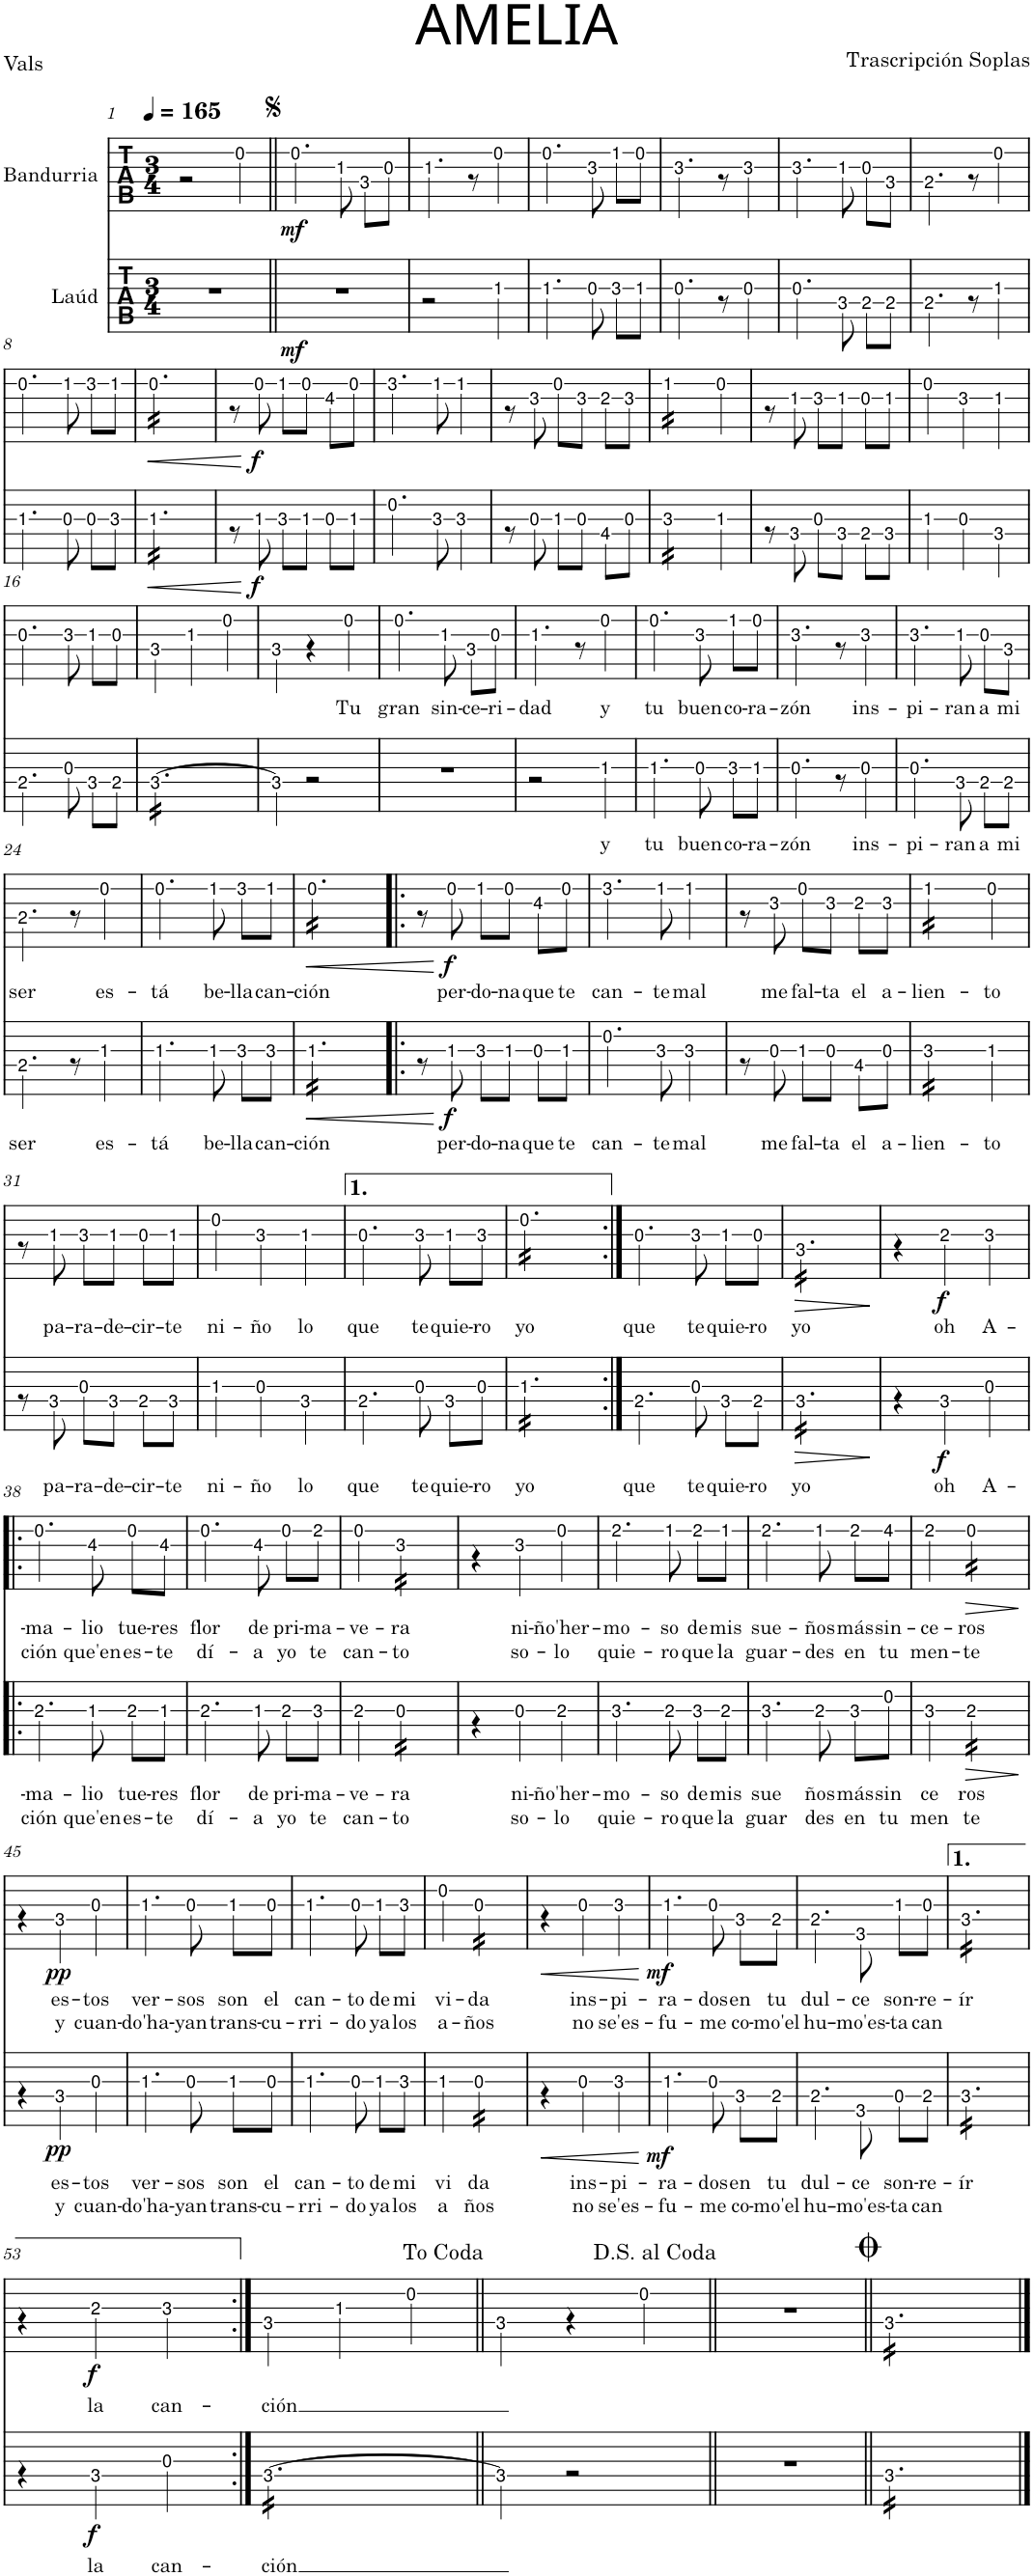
**kern	**dynam	**kern	**text	**text	**dynam	**kern	**text	**text	**dynam
*part3	*part3	*part2	*part2	*part2	*part2	*part1	*part1	*part1	*part1
*staff3	*staff3	*staff2	*staff2	*staff2	*staff2	*staff1	*staff1	*staff1	*staff1
*I"Guitarra clásica	*	*I"Laúd	*	*	*	*I"Bandurria	*	*	*
*stria6	*	*stria6	*	*	*	*stria6	*	*	*
*	*	*	*	*	*	*	*	*	*
*k[b-]	*	*k[b-]	*	*	*	*k[b-]	*	*	*
*M3/4	*	*M3/4	*	*	*	*M3/4	*	*	*
*MM165	*	*MM165	*	*	*	*MM165	*	*	*
=1	=1	=1	=1	=1	=1	=1	=1	=1	=1
4r	.	2.r	.	.	.	2r	.	.	.
4r	.	.	.	.	.	.	.	.	.
4r	.	.	.	.	.	4ee\	.	.	.
=2||	=2||	=2||	=2||	=2||	=2||	=2||	=2||	=2||	=2||
!	!LO:DY:b	!	!	!	!LO:DY:b	!	!	!	!LO:DY:b
4E	mf	2.r	.	.	mf	4.ee\	.	.	mf
4E 4A 4c	.	.	.	.	.	.	.	.	.
.	.	.	.	.	.	8cc\	.	.	.
4E 4A 4c	.	.	.	.	.	8a\L	.	.	.
.	.	.	.	.	.	8b\J	.	.	.
=3	=3	=3	=3	=3	=3	=3	=3	=3	=3
4AA	.	2r	.	.	.	4.cc\	.	.	.
4E 4A 4c	.	.	.	.	.	.	.	.	.
.	.	.	.	.	.	8r	.	.	.
4E 4A 4c	.	4c\	.	.	.	4ee\	.	.	.
=4	=4	=4	=4	=4	=4	=4	=4	=4	=4
4E	.	4.c\	.	.	.	4.ee\	.	.	.
4E 4A 4c	.	.	.	.	.	.	.	.	.
.	.	8B\	.	.	.	8dd\	.	.	.
4E 4A 4c	.	8d\L	.	.	.	8ff\L	.	.	.
.	.	8c\J	.	.	.	8ee\J	.	.	.
=5	=5	=5	=5	=5	=5	=5	=5	=5	=5
4C-	.	4.B\	.	.	.	4.dd\	.	.	.
4BB 4D 4A- 4B	.	.	.	.	.	.	.	.	.
.	.	8r	.	.	.	8r	.	.	.
4BB 4D 4A- 4B	.	4B\	.	.	.	4dd\	.	.	.
=6	=6	=6	=6	=6	=6	=6	=6	=6	=6
4E	.	4.B\	.	.	.	4.dd\	.	.	.
4D 4A- 4B	.	.	.	.	.	.	.	.	.
.	.	8A\	.	.	.	8cc\	.	.	.
4D 4A- 4B	.	8A-\L	.	.	.	8b\L	.	.	.
.	.	8A-\J	.	.	.	8a\J	.	.	.
=7	=7	=7	=7	=7	=7	=7	=7	=7	=7
4C-	.	4.A-\	.	.	.	4.a-\	.	.	.
4BB 4D 4A- 4B	.	.	.	.	.	.	.	.	.
.	.	8r	.	.	.	8r	.	.	.
4BB 4D 4A- 4B	.	4c\	.	.	.	4ee\	.	.	.
!!LO:LB:g=z
=8	=8	=8	=8	=8	=8	=8	=8	=8	=8
4E	.	4.c\	.	.	.	4.ee\	.	.	.
4D 4A- 4B	.	.	.	.	.	.	.	.	.
.	.	8c-\	.	.	.	8ff\	.	.	.
4D 4A- 4B	.	8c-\L	.	.	.	8gg\L	.	.	.
.	.	8d\J	.	.	.	8ff\J	.	.	.
=9	=9	=9	=9	=9	=9	=9	=9	=9	=9
!	!	!	!	!	!LO:HP:b	!	!	!	!LO:HP:b
4E	.	2.c\	.	.	<	2.ee\	.	.	<
4E 4A 4c	.	.	.	.	.	.	.	.	.
4E 4A 4c	.	.	.	.	.	.	.	.	.
=10	=10	=10	=10	=10	=10	=10	=10	=10	=10
4AA	.	8r	.	.	.	8r	.	.	.
!	!	!	!	!	!LO:DY:n=1:b	!	!	!	!LO:DY:n=1:b
.	.	8c\	.	.	[ f	8ee\	.	.	[ f
4E 4G 4c#	.	8d\L	.	.	.	8ff\L	.	.	.
.	.	8c\J	.	.	.	8ee\J	.	.	.
4E 4G 4c#	.	8c-\L	.	.	.	8ee-\L	.	.	.
.	.	8c\J	.	.	.	8ee\J	.	.	.
=11	=11	=11	=11	=11	=11	=11	=11	=11	=11
4D	.	4.e\	.	.	.	4.gg\	.	.	.
4F 4A 4d	.	.	.	.	.	.	.	.	.
.	.	8d\	.	.	.	8ff\	.	.	.
4F 4A 4d	.	4d\	.	.	.	4ff\	.	.	.
=12	=12	=12	=12	=12	=12	=12	=12	=12	=12
4G	.	8r	.	.	.	8r	.	.	.
.	.	8c-\	.	.	.	8dd\	.	.	.
4D 4G 4B	.	8c\L	.	.	.	8ee\L	.	.	.
.	.	8c-\J	.	.	.	8dd\J	.	.	.
4D 4G 4B	.	8B-\L	.	.	.	8cc#\L	.	.	.
.	.	8c-\J	.	.	.	8dd\J	.	.	.
=13	=13	=13	=13	=13	=13	=13	=13	=13	=13
4C	.	2d\	.	.	.	2ff\	.	.	.
4E 4G 4c	.	.	.	.	.	.	.	.	.
4E 4G 4c	.	4c\	.	.	.	4ee\	.	.	.
=14	=14	=14	=14	=14	=14	=14	=14	=14	=14
4E	.	8r	.	.	.	8r	.	.	.
.	.	8A\	.	.	.	8cc\	.	.	.
4E 4A 4c	.	8B\L	.	.	.	8dd\L	.	.	.
.	.	8A\J	.	.	.	8cc\J	.	.	.
4E 4A 4c	.	8A-\L	.	.	.	8b\L	.	.	.
.	.	8A\J	.	.	.	8cc\J	.	.	.
=15	=15	=15	=15	=15	=15	=15	=15	=15	=15
4C-	.	4c\	.	.	.	4ee\	.	.	.
4D 4G# 4c-	.	4c-\	.	.	.	4dd\	.	.	.
4D 4G# 4c-	.	4A\	.	.	.	4cc\	.	.	.
!!LO:LB:g=z
=16	=16	=16	=16	=16	=16	=16	=16	=16	=16
4E	.	4.A-\	.	.	.	4.b\	.	.	.
4D 4G# 4c-	.	.	.	.	.	.	.	.	.
.	.	8B\	.	.	.	8dd\	.	.	.
4D 4G# 4c-	.	8A\L	.	.	.	8cc\L	.	.	.
.	.	8A-\J	.	.	.	8cc-\J	.	.	.
=17	=17	=17	=17	=17	=17	=17	=17	=17	=17
4E	.	[2.A\	.	.	.	4a\	.	.	.
4E 4A 4c	.	.	.	.	.	4cc\	.	.	.
4E 4A 4c	.	.	.	.	.	4ee\	.	.	.
=18	=18	=18	=18	=18	=18	=18	=18	=18	=18
4E 4A 4c	.	4A\]	.	.	.	4a\	.	.	.
4r	.	2r	.	.	.	4r	.	.	.
!	!	!	!	!	!	!	!LO:LY:b	!	!
4r	.	.	.	.	.	4ee\	Tu	.	.
=19	=19	=19	=19	=19	=19	=19	=19	=19	=19
!	!	!	!	!	!	!	!LO:LY:b	!	!
4E	.	2.r	.	.	.	4.ee\	gran	.	.
4E 4A 4c	.	.	.	.	.	.	.	.	.
!	!	!	!	!	!	!	!LO:LY:b	!	!
.	.	.	.	.	.	8cc\	sin-	.	.
!	!	!	!	!	!	!	!LO:LY:b	!	!
4E 4A 4c	.	.	.	.	.	8a\L	-ce-	.	.
!	!	!	!	!	!	!	!LO:LY:b	!	!
.	.	.	.	.	.	8b\J	-ri-	.	.
=20	=20	=20	=20	=20	=20	=20	=20	=20	=20
!	!	!	!	!	!	!	!LO:LY:b	!	!
4AA	.	2r	.	.	.	4.cc\	-dad	.	.
4E 4A 4c	.	.	.	.	.	.	.	.	.
.	.	.	.	.	.	8r	.	.	.
!	!	!	!LO:LY:b	!	!	!	!LO:LY:b	!	!
4E 4A 4c	.	4c\	y	.	.	4ee\	y	.	.
=21	=21	=21	=21	=21	=21	=21	=21	=21	=21
!	!	!	!LO:LY:b	!	!	!	!LO:LY:b	!	!
4E	.	4.c\	tu	.	.	4.ee\	tu	.	.
4E 4A 4c	.	.	.	.	.	.	.	.	.
!	!	!	!LO:LY:b	!	!	!	!LO:LY:b	!	!
.	.	8B\	buen	.	.	8dd\	buen	.	.
!	!	!	!LO:LY:b	!	!	!	!LO:LY:b	!	!
4E 4A 4c	.	8d\L	co-	.	.	8ff\L	co-	.	.
!	!	!	!LO:LY:b	!	!	!	!LO:LY:b	!	!
.	.	8c\J	-ra-	.	.	8ee\J	-ra-	.	.
=22	=22	=22	=22	=22	=22	=22	=22	=22	=22
!	!	!	!LO:LY:b	!	!	!	!LO:LY:b	!	!
4C-	.	4.B\	-zón	.	.	4.dd\	-zón	.	.
4BB 4D 4A- 4B	.	.	.	.	.	.	.	.	.
.	.	8r	.	.	.	8r	.	.	.
!	!	!	!LO:LY:b	!	!	!	!LO:LY:b	!	!
4BB 4D 4A- 4B	.	4B\	ins-	.	.	4dd\	ins-	.	.
=23	=23	=23	=23	=23	=23	=23	=23	=23	=23
!	!	!	!LO:LY:b	!	!	!	!LO:LY:b	!	!
4E	.	4.B\	-pi-	.	.	4.dd\	-pi-	.	.
4BB 4D 4A- 4B	.	.	.	.	.	.	.	.	.
!	!	!	!LO:LY:b	!	!	!	!LO:LY:b	!	!
.	.	8A\	-ran	.	.	8cc\	-ran	.	.
!	!	!	!LO:LY:b	!	!	!	!LO:LY:b	!	!
4BB 4D 4A- 4B	.	8A-\L	a	.	.	8b\L	a	.	.
!	!	!	!LO:LY:b	!	!	!	!LO:LY:b	!	!
.	.	8A-\J	mi	.	.	8a\J	mi	.	.
!!LO:LB:g=z
=24	=24	=24	=24	=24	=24	=24	=24	=24	=24
!	!	!	!LO:LY:b	!	!	!	!LO:LY:b	!	!
4C-	.	4.A-\	ser	.	.	4.a-\	ser	.	.
4BB 4D 4A- 4B	.	.	.	.	.	.	.	.	.
.	.	8r	.	.	.	8r	.	.	.
!	!	!	!LO:LY:b	!	!	!	!LO:LY:b	!	!
4BB 4D 4A- 4B	.	4c\	es-	.	.	4ee\	es-	.	.
=25	=25	=25	=25	=25	=25	=25	=25	=25	=25
!	!	!	!LO:LY:b	!	!	!	!LO:LY:b	!	!
4E	.	4.c\	-tá	.	.	4.ee\	-tá	.	.
4BB 4D 4A- 4B	.	.	.	.	.	.	.	.	.
!	!	!	!LO:LY:b	!	!	!	!LO:LY:b	!	!
.	.	8c\	be-	.	.	8ff\	be-	.	.
!	!	!	!LO:LY:b	!	!	!	!LO:LY:b	!	!
4BB 4D 4A- 4B	.	8d\L	-lla	.	.	8gg\L	-lla	.	.
!	!	!	!LO:LY:b	!	!	!	!LO:LY:b	!	!
.	.	8d\J	can-	.	.	8ff\J	can-	.	.
=26	=26	=26	=26	=26	=26	=26	=26	=26	=26
!	!	!	!LO:LY:b	!	!LO:HP:b	!	!LO:LY:b	!	!LO:HP:b
4E	.	2.c\	-ción	.	<	2.ee\	-ción	.	<
4E 4A 4c	.	.	.	.	.	.	.	.	.
4E 4A 4c	.	.	.	.	.	.	.	.	.
=27!|:	=27!|:	=27!|:	=27!|:	=27!|:	=27!|:	=27!|:	=27!|:	=27!|:	=27!|:
4AA	.	8r	.	.	.	8r	.	.	.
!	!	!	!LO:LY:b	!	!LO:DY:n=1:b	!	!LO:LY:b	!	!LO:DY:n=1:b
.	.	8c\	per-	.	[ f	8ee\	per-	.	[ f
!	!	!	!LO:LY:b	!	!	!	!LO:LY:b	!	!
4E 4G 4c#	.	8d\L	-do-	.	.	8ff\L	-do-	.	.
!	!	!	!LO:LY:b	!	!	!	!LO:LY:b	!	!
.	.	8c\J	-na	.	.	8ee\J	-na	.	.
!	!	!	!LO:LY:b	!	!	!	!LO:LY:b	!	!
4E 4G 4c#	.	8c-\L	que	.	.	8ee-\L	que	.	.
!	!	!	!LO:LY:b	!	!	!	!LO:LY:b	!	!
.	.	8c\J	te	.	.	8ee\J	te	.	.
=28	=28	=28	=28	=28	=28	=28	=28	=28	=28
!	!	!	!LO:LY:b	!	!	!	!LO:LY:b	!	!
4D	.	4.e\	can-	.	.	4.gg\	can-	.	.
4F 4A 4d	.	.	.	.	.	.	.	.	.
!	!	!	!LO:LY:b	!	!	!	!LO:LY:b	!	!
.	.	8d\	-te	.	.	8ff\	-te	.	.
!	!	!	!LO:LY:b	!	!	!	!LO:LY:b	!	!
4F 4A 4d	.	4d\	mal	.	.	4ff\	mal	.	.
=29	=29	=29	=29	=29	=29	=29	=29	=29	=29
4G	.	8r	.	.	.	8r	.	.	.
!	!	!	!LO:LY:b	!	!	!	!LO:LY:b	!	!
.	.	8c-\	me	.	.	8dd\	me	.	.
!	!	!	!LO:LY:b	!	!	!	!LO:LY:b	!	!
4D 4G 4B	.	8c\L	fal-	.	.	8ee\L	fal-	.	.
!	!	!	!LO:LY:b	!	!	!	!LO:LY:b	!	!
.	.	8c-\J	-ta	.	.	8dd\J	-ta	.	.
!	!	!	!LO:LY:b	!	!	!	!LO:LY:b	!	!
4D 4G 4B	.	8B-\L	el	.	.	8cc#\L	el	.	.
!	!	!	!LO:LY:b	!	!	!	!LO:LY:b	!	!
.	.	8c-\J	a-	.	.	8dd\J	a-	.	.
=30	=30	=30	=30	=30	=30	=30	=30	=30	=30
!	!	!	!LO:LY:b	!	!	!	!LO:LY:b	!	!
4C	.	2d\	-lien-	.	.	2ff\	-lien-	.	.
4E 4G 4c	.	.	.	.	.	.	.	.	.
!	!	!	!LO:LY:b	!	!	!	!LO:LY:b	!	!
4E 4G 4c	.	4c\	-to	.	.	4ee\	-to	.	.
!!LO:LB:g=z
=31	=31	=31	=31	=31	=31	=31	=31	=31	=31
4E	.	8r	.	.	.	8r	.	.	.
!	!	!	!LO:LY:b	!	!	!	!LO:LY:b	!	!
.	.	8A\	pa-	.	.	8cc\	pa-	.	.
!	!	!	!LO:LY:b	!	!	!	!LO:LY:b	!	!
4E 4A 4c	.	8B\L	-ra-	.	.	8dd\L	-ra-	.	.
!	!	!	!LO:LY:b	!	!	!	!LO:LY:b	!	!
.	.	8A\J	-de-	.	.	8cc\J	-de-	.	.
!	!	!	!LO:LY:b	!	!	!	!LO:LY:b	!	!
4E 4A 4c	.	8A-\L	-cir-	.	.	8b\L	-cir-	.	.
!	!	!	!LO:LY:b	!	!	!	!LO:LY:b	!	!
.	.	8A\J	-te	.	.	8cc\J	-te	.	.
=32	=32	=32	=32	=32	=32	=32	=32	=32	=32
!	!	!	!LO:LY:b	!	!	!	!LO:LY:b	!	!
4C-	.	4c\	ni-	.	.	4ee\	ni-	.	.
!	!	!	!LO:LY:b	!	!	!	!LO:LY:b	!	!
4D 4G# 4c-	.	4c-\	-ño	.	.	4dd\	-ño	.	.
!	!	!	!LO:LY:b	!	!	!	!LO:LY:b	!	!
4D 4G# 4c-	.	4A\	lo	.	.	4cc\	lo	.	.
=33	=33	=33	=33	=33	=33	=33	=33	=33	=33
!	!	!	!LO:LY:b	!	!	!	!LO:LY:b	!	!
4E	.	4.A-\	que	.	.	4.b\	que	.	.
4D 4G# 4c-	.	.	.	.	.	.	.	.	.
!	!	!	!LO:LY:b	!	!	!	!LO:LY:b	!	!
.	.	8B\	te	.	.	8dd\	te	.	.
!	!	!	!LO:LY:b	!	!	!	!LO:LY:b	!	!
4D 4G# 4c-	.	8A\L	quie-	.	.	8cc\L	quie-	.	.
!	!	!	!LO:LY:b	!	!	!	!LO:LY:b	!	!
.	.	8B\J	-ro	.	.	8dd\J	-ro	.	.
=34	=34	=34	=34	=34	=34	=34	=34	=34	=34
!	!	!	!LO:LY:b	!	!	!	!LO:LY:b	!	!
4E	.	2.c\	yo	.	.	2.ee\	yo	.	.
4E 4A 4c	.	.	.	.	.	.	.	.	.
4E 4A 4c	.	.	.	.	.	.	.	.	.
=35:|!	=35:|!	=35:|!	=35:|!	=35:|!	=35:|!	=35:|!	=35:|!	=35:|!	=35:|!
!	!	!	!LO:LY:b	!	!	!	!LO:LY:b	!	!
4E	.	4.A-\	que	.	.	4.b\	que	.	.
4D 4G# 4c-	.	.	.	.	.	.	.	.	.
!	!	!	!LO:LY:b	!	!	!	!LO:LY:b	!	!
.	.	8B\	te	.	.	8dd\	te	.	.
!	!	!	!LO:LY:b	!	!	!	!LO:LY:b	!	!
4D 4G# 4c-	.	8A\L	quie-	.	.	8cc\L	quie-	.	.
!	!	!	!LO:LY:b	!	!	!	!LO:LY:b	!	!
.	.	8A-\J	-ro	.	.	8cc-\J	-ro	.	.
=36	=36	=36	=36	=36	=36	=36	=36	=36	=36
!	!	!	!LO:LY:b	!	!LO:HP:b	!	!LO:LY:b	!	!LO:HP:b
4E	.	2.A\	yo	.	>	2.a\	yo	.	>
4E 4A 4c#	.	.	.	.	.	.	.	.	.
4E 4A 4c#	.	.	.	.	.	.	.	.	.
.	.	.	.	.	]	.	.	.	]
=37	=37	=37	=37	=37	=37	=37	=37	=37	=37
4E 4A 4c#	.	4r	.	.	.	4r	.	.	.
!	!	!	!LO:LY:b	!	!LO:DY:b	!	!LO:LY:b	!	!LO:DY:b
4r	.	4A\	oh	.	f	4cc#\	oh	.	f
!	!	!	!LO:LY:b	!	!	!	!LO:LY:b	!	!
4r	.	4B\	A-	.	.	4dd\	A-	.	.
!!LO:LB:g=z
=38!|:	=38!|:	=38!|:	=38!|:	=38!|:	=38!|:	=38!|:	=38!|:	=38!|:	=38!|:
!	!	!	!LO:LY:b	!LO:LY:b	!	!	!LO:LY:b	!LO:LY:b	!
4AA	.	4.c#\	-ma-	ción	.	4.ee\	-ma-	ción	.
4E 4A 4c#	.	.	.	.	.	.	.	.	.
!	!	!	!LO:LY:b	!LO:LY:b	!	!	!LO:LY:b	!LO:LY:b	!
.	.	8c\	-lio	que'en	.	8ee-\	-lio	que'en	.
!	!	!	!LO:LY:b	!LO:LY:b	!	!	!LO:LY:b	!LO:LY:b	!
4E 4A 4c#	.	8c#\L	tue-	es-	.	8ee\L	tue-	es-	.
!	!	!	!LO:LY:b	!LO:LY:b	!	!	!LO:LY:b	!LO:LY:b	!
.	.	8c\J	-res	-te	.	8ee-\J	-res	-te	.
=39	=39	=39	=39	=39	=39	=39	=39	=39	=39
!	!	!	!LO:LY:b	!LO:LY:b	!	!	!LO:LY:b	!LO:LY:b	!
4BB-	.	4.d-\	flor	dí-	.	4.ee\	flor	dí-	.
4E 4F# 4B- 4c#	.	.	.	.	.	.	.	.	.
!	!	!	!LO:LY:b	!LO:LY:b	!	!	!LO:LY:b	!LO:LY:b	!
.	.	8c\	de	-a	.	8ee-\	de	-a	.
!	!	!	!LO:LY:b	!LO:LY:b	!	!	!LO:LY:b	!LO:LY:b	!
4E 4F# 4B- 4c#	.	8d-\L	pri-	yo	.	8ee\L	pri-	yo	.
!	!	!	!LO:LY:b	!LO:LY:b	!	!	!LO:LY:b	!LO:LY:b	!
.	.	8d\J	-ma-	te	.	8ff#\J	-ma-	te	.
=40	=40	=40	=40	=40	=40	=40	=40	=40	=40
!	!	!	!LO:LY:b	!LO:LY:b	!	!	!LO:LY:b	!LO:LY:b	!
4BB	.	4d-\	-ve-	can-	.	4ee\	-ve-	can-	.
!	!	!	!LO:LY:b	!LO:LY:b	!	!	!LO:LY:b	!LO:LY:b	!
4D 4F# 4B	.	2c-\	-ra	-to	.	2dd\	-ra	-to	.
4D 4F# 4B	.	.	.	.	.	.	.	.	.
=41	=41	=41	=41	=41	=41	=41	=41	=41	=41
4BB	.	4r	.	.	.	4r	.	.	.
!	!	!	!LO:LY:b	!LO:LY:b	!	!	!LO:LY:b	!LO:LY:b	!
4D 4F# 4B	.	4c-\	ni-	so-	.	4dd\	ni-	so-	.
!	!	!	!LO:LY:b	!LO:LY:b	!	!	!LO:LY:b	!LO:LY:b	!
4D 4F# 4B	.	4d-\	-ño'her-	-lo	.	4ee\	-ño'her-	-lo	.
=42	=42	=42	=42	=42	=42	=42	=42	=42	=42
!	!	!	!LO:LY:b	!LO:LY:b	!	!	!LO:LY:b	!LO:LY:b	!
4E	.	4.d\	-mo-	quie-	.	4.ff#\	-mo-	quie-	.
4D 4A- 4B	.	.	.	.	.	.	.	.	.
!	!	!	!LO:LY:b	!LO:LY:b	!	!	!LO:LY:b	!LO:LY:b	!
.	.	8c#\	-so	-ro	.	8ff\	-so	-ro	.
!	!	!	!LO:LY:b	!LO:LY:b	!	!	!LO:LY:b	!LO:LY:b	!
4D 4A- 4B	.	8d\L	de	que	.	8ff#\L	de	que	.
!	!	!	!LO:LY:b	!LO:LY:b	!	!	!LO:LY:b	!LO:LY:b	!
.	.	8c#\J	mis	la	.	8ff\J	mis	la	.
=43	=43	=43	=43	=43	=43	=43	=43	=43	=43
!	!	!	!LO:LY:b	!LO:LY:b	!	!	!LO:LY:b	!LO:LY:b	!
4E	.	4.d\	sue	guar	.	4.ff#\	sue-	guar-	.
4F#	.	.	.	.	.	.	.	.	.
!	!	!	!LO:LY:b	!LO:LY:b	!	!	!LO:LY:b	!LO:LY:b	!
.	.	8c#\	-ños	-des	.	8ff\	-ños	-des	.
!	!	!	!LO:LY:b	!LO:LY:b	!	!	!LO:LY:b	!LO:LY:b	!
4A-	.	8d\L	más	en	.	8ff#\L	más	en	.
!	!	!	!LO:LY:b	!LO:LY:b	!	!	!LO:LY:b	!LO:LY:b	!
.	.	8e\J	sin	tu	.	8aa-\J	sin-	tu	.
=44	=44	=44	=44	=44	=44	=44	=44	=44	=44
!	!	!	!LO:LY:b	!LO:LY:b	!	!	!LO:LY:b	!LO:LY:b	!
4AA	.	4d\	-ce	men	.	4ff#\	-ce-	men-	.
!	!	!	!LO:LY:b	!LO:LY:b	!LO:HP:b	!	!LO:LY:b	!LO:LY:b	!LO:HP:b
4E 4A 4c#	.	2c#\	-ros	-te	>	2ee\	-ros	-te	>
4E 4A 4c#	.	.	.	.	.	.	.	.	.
.	.	.	.	.	]	.	.	.	]
!!LO:LB:g=z
=45	=45	=45	=45	=45	=45	=45	=45	=45	=45
4E 4A 4c#	.	4r	.	.	.	4r	.	.	.
!	!	!	!LO:LY:b	!LO:LY:b	!LO:DY:b	!	!LO:LY:b	!LO:LY:b	!LO:DY:b
2r	.	4A\	es-	y	pp	4a\	es-	y	pp
!	!	!	!LO:LY:b	!LO:LY:b	!	!	!LO:LY:b	!LO:LY:b	!
.	.	4c-\	-tos	cuan-	.	4cc-\	-tos	cuan-	.
=46	=46	=46	=46	=46	=46	=46	=46	=46	=46
!	!LO:DY:b	!	!LO:LY:b	!LO:LY:b	!	!	!LO:LY:b	!LO:LY:b	!
4AA	pp	4.c\	ver-	-do'ha-	.	4.cc\	ver-	-do'ha-	.
4E 4A 4c	.	.	.	.	.	.	.	.	.
!	!	!	!LO:LY:b	!LO:LY:b	!	!	!LO:LY:b	!LO:LY:b	!
.	.	8B\	-sos	-yan	.	8b\	-sos	-yan	.
!	!	!	!LO:LY:b	!LO:LY:b	!	!	!LO:LY:b	!LO:LY:b	!
4E 4A 4c	.	8c\L	son	trans-	.	8cc\L	son	trans-	.
!	!	!	!LO:LY:b	!LO:LY:b	!	!	!LO:LY:b	!LO:LY:b	!
.	.	8B\J	el	-cu-	.	8b\J	el	-cu-	.
=47	=47	=47	=47	=47	=47	=47	=47	=47	=47
!	!	!	!LO:LY:b	!LO:LY:b	!	!	!LO:LY:b	!LO:LY:b	!
4D	.	4.c\	can-	-rri-	.	4.cc\	can-	-rri-	.
4F 4A 4d	.	.	.	.	.	.	.	.	.
!	!	!	!LO:LY:b	!LO:LY:b	!	!	!LO:LY:b	!LO:LY:b	!
.	.	8B\	-to	-do	.	8b\	-to	-do	.
!	!	!	!LO:LY:b	!LO:LY:b	!	!	!LO:LY:b	!LO:LY:b	!
4F 4A 4d	.	8c\L	de	ya	.	8cc\L	de	ya	.
!	!	!	!LO:LY:b	!LO:LY:b	!	!	!LO:LY:b	!LO:LY:b	!
.	.	8d\J	mi	los	.	8dd\J	mi	los	.
=48	=48	=48	=48	=48	=48	=48	=48	=48	=48
!	!	!	!LO:LY:b	!LO:LY:b	!	!	!LO:LY:b	!LO:LY:b	!
4E	.	4c\	vi	a	.	4ee\	vi-	a-	.
!	!	!	!LO:LY:b	!LO:LY:b	!	!	!LO:LY:b	!LO:LY:b	!
4D 4A- 4B	.	2B\	-da	-ños	.	2cc-\	-da	-ños	.
4D 4A- 4B	.	.	.	.	.	.	.	.	.
=49	=49	=49	=49	=49	=49	=49	=49	=49	=49
!	!LO:HP:b	!	!	!	!LO:HP:b	!	!	!	!LO:HP:b
4C-	<	4r	.	.	<	4r	.	.	<
!	!	!	!LO:LY:b	!LO:LY:b	!	!	!LO:LY:b	!LO:LY:b	!
4D 4A- 4B	.	4B\	ins-	no	.	4b\	ins-	no	.
!	!	!	!LO:LY:b	!LO:LY:b	!	!	!LO:LY:b	!LO:LY:b	!
4D 4A- 4B	.	4d\	-pi-	se'es-	.	4dd\	-pi-	se'es-	.
.	[	.	.	.	[	.	.	.	[
=50	=50	=50	=50	=50	=50	=50	=50	=50	=50
!	!	!	!LO:LY:b	!LO:LY:b	!LO:DY:b	!	!LO:LY:b	!LO:LY:b	!LO:DY:b
4E	.	4.c\	-ra-	-fu-	mf	4.cc\	-ra-	-fu-	mf
4D 4A- 4B	.	.	.	.	.	.	.	.	.
!	!	!	!LO:LY:b	!LO:LY:b	!	!	!LO:LY:b	!LO:LY:b	!
.	.	8B\	-dos	-me	.	8b\	-dos	-me	.
!	!	!	!LO:LY:b	!LO:LY:b	!	!	!LO:LY:b	!LO:LY:b	!
4D 4A- 4B	.	8A\L	en	co-	.	8a\L	en	co-	.
!	!	!	!LO:LY:b	!LO:LY:b	!	!	!LO:LY:b	!LO:LY:b	!
.	.	8G#\J	tu	-mo'el	.	8g#\J	tu	-mo'el	.
=51	=51	=51	=51	=51	=51	=51	=51	=51	=51
!	!	!	!LO:LY:b	!LO:LY:b	!	!	!LO:LY:b	!LO:LY:b	!
4C-	.	4.A-\	dul-	hu-	.	4.a-\	dul-	hu-	.
4D 4A- 4B	.	.	.	.	.	.	.	.	.
!	!	!	!LO:LY:b	!LO:LY:b	!	!	!LO:LY:b	!LO:LY:b	!
.	.	8E\	-ce	-mo'es-	.	8e\	-ce	-mo'es-	.
!	!	!	!LO:LY:b	!LO:LY:b	!	!	!LO:LY:b	!LO:LY:b	!
4D 4A- 4B	.	8G-\L	son-	-ta	.	8cc\L	son-	-ta	.
!	!	!	!LO:LY:b	!LO:LY:b	!	!	!LO:LY:b	!LO:LY:b	!
.	.	8A-\J	-re-	can	.	8b\J	-re-	can	.
=52	=52	=52	=52	=52	=52	=52	=52	=52	=52
!	!LO:DY:b	!	!LO:LY:b	!	!	!	!LO:LY:b	!	!
4E	mf	2.A\	-ír	.	.	2.a\	-ír	.	.
4E 4A 4c#	.	.	.	.	.	.	.	.	.
4E 4A 4c#	.	.	.	.	.	.	.	.	.
!!LO:LB:g=z
=53	=53	=53	=53	=53	=53	=53	=53	=53	=53
4E 4A 4c#	.	4r	.	.	.	4r	.	.	.
!	!	!	!LO:LY:b	!	!LO:DY:b	!	!LO:LY:b	!	!LO:DY:b
4r	.	4A\	la	.	f	4cc#\	la	.	f
!	!	!	!LO:LY:b	!	!	!	!LO:LY:b	!	!
4r	.	4B\	can-	.	.	4dd\	can-	.	.
=54:|!	=54:|!	=54:|!	=54:|!	=54:|!	=54:|!	=54:|!	=54:|!	=54:|!	=54:|!
!	!	!	!LO:LY:b	!	!	!	!LO:LY:b	!	!
4E	.	[2.A\	-ción	.	.	4a\	-ción	.	.
4E 4A 4c	.	.	.	.	.	4cc\	.	.	.
4E 4A 4c	.	.	.	.	.	4ee\	.	.	.
=55||	=55||	=55||	=55||	=55||	=55||	=55||	=55||	=55||	=55||
4E 4A 4c	.	4A\]	.	.	.	4a\	.	.	.
2r	.	2r	.	.	.	4r	.	.	.
.	.	.	.	.	.	4ee\	.	.	.
=56||	=56||	=56||	=56||	=56||	=56||	=56||	=56||	=56||	=56||
2.r	.	2.r	.	.	.	2.r	.	.	.
=57||	=57||	=57||	=57||	=57||	=57||	=57||	=57||	=57||	=57||
2.E 2.A 2.c	.	2.A\	.	.	.	2.a\	.	.	.
==	==	==	==	==	==	==	==	==	==
*-	*-	*-	*-	*-	*-	*-	*-	*-	*-
